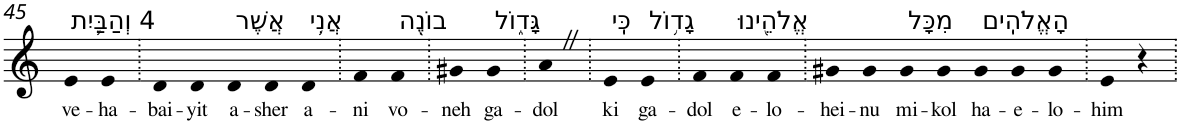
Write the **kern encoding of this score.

**kern	**text
*part1	*part1
*staff1	*staff1
*I"Piano	*
*I'Pno	*
!!LO:PB:g=z
*clefG2	*
*k[]	*
=45	=45
!LO:TX:a:t=4 וְהַבַּ֛יִת	!
!	!LO:LY:b
4e	ve-
!	!LO:LY:b
4e	-ha-
=46.	=46.
!	!LO:LY:b
4d	-bai-
!	!LO:LY:b
4d	-yit
!LO:TX:a:t=אֲשֶׁר	!
!	!LO:LY:b
4d	a-
!	!LO:LY:b
4d	-sher
!LO:TX:a:t=אֲנִ֥י	!
!	!LO:LY:b
4d	a-
=47.	=47.
!	!LO:LY:b
4f	-ni
!LO:TX:a:t=בוֹנֶ֖ה	!
!	!LO:LY:b
4f	vo-
=48.	=48.
!	!LO:LY:b
4g#X	-neh
!LO:TX:a:t=גָּד֑וֹל	!
!	!LO:LY:b
4g#	ga-
=49.	=49.
!	!LO:LY:b
4aZ	-dol
=50.	=50.
!LO:TX:a:t=כִּֽי	!
!	!LO:LY:b
4e	ki
!LO:TX:a:t=גָד֥וֹל	!
!	!LO:LY:b
4e	ga-
=51.	=51.
!	!LO:LY:b
4f	-dol
!LO:TX:a:t=אֱלֹהֵ֖ינוּ	!
!	!LO:LY:b
4f	e-
!	!LO:LY:b
4f	-lo-
=52.	=52.
!	!LO:LY:b
4g#X	-hei-
!	!LO:LY:b
4g#	-nu
!LO:TX:a:t=מִכָּל	!
!	!LO:LY:b
4g#	mi-
!	!LO:LY:b
4g#	-kol
!LO:TX:a:t=הָאֱלֹהִֽים	!
!	!LO:LY:b
4g#	ha-
!	!LO:LY:b
4g#	-e-
!	!LO:LY:b
4g#	-lo-
=53.	=53.
!	!LO:LY:b
4e	-him
4r	.
=.	=.
*-	*-
